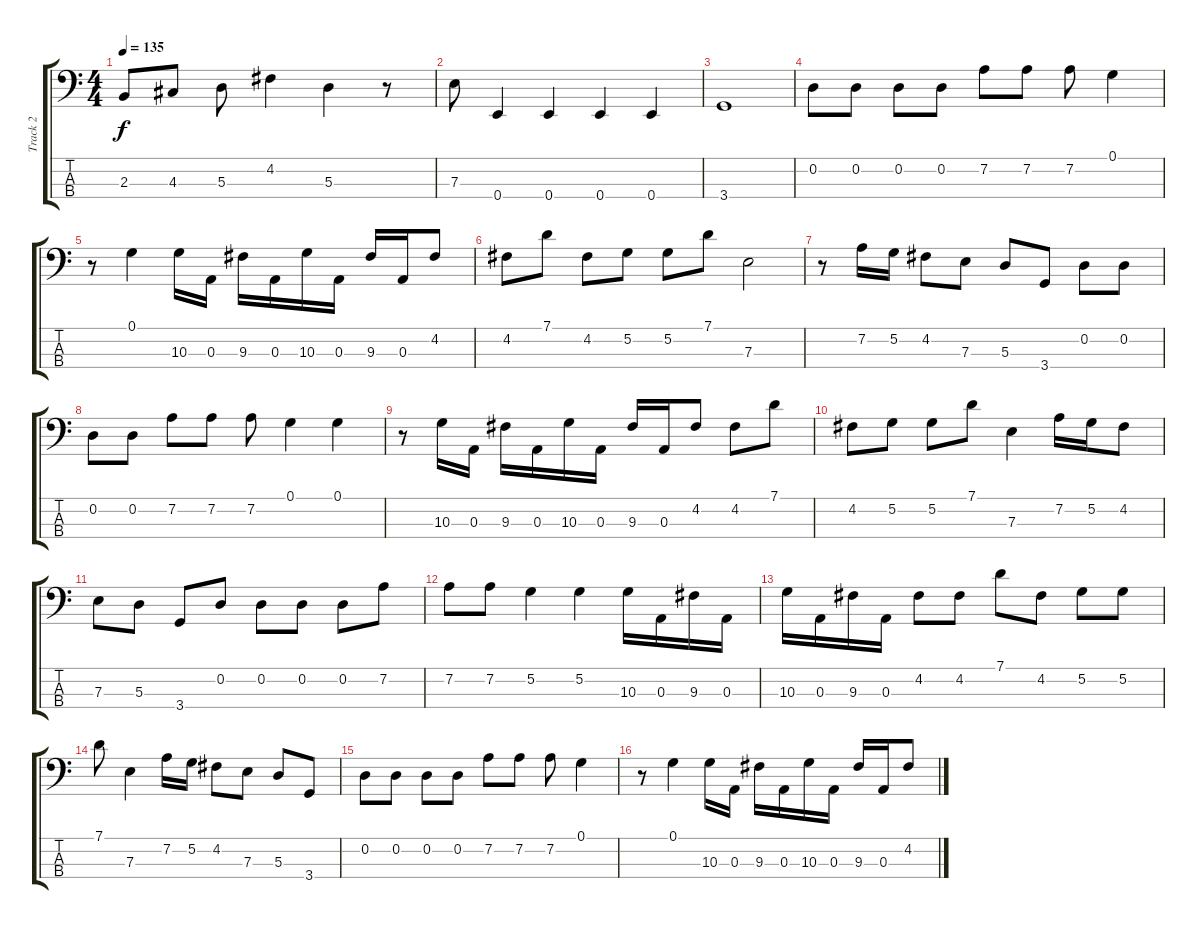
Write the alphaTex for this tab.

\track ("Track 2" "Track 2") {instrument electricbasspick}
\staff {score tabs}
\tuning (G2 D2 A1 E1) {hide}
\ts (4 4)
\tempo 135
\clef f4
\ks c
2.3.8{dy f} 4.3.8 5.3.8 4.2.4 5.3.4 r.8 |
7.3.8 0.4.4 0.4.4 0.4.4 0.4.4 |
3.4.1 |
0.2.8 0.2.8 0.2.8 0.2.8 7.2.8 7.2.8 7.2.8 0.1.4 |
r.8 0.1.4 10.3.16 0.3.16 9.3.16 0.3.16 10.3.16 0.3.16 9.3.16 0.3.16 4.2.8 |
4.2.8 7.1.8 4.2.8 5.2.8 5.2.8 7.1.8 7.3.2 |
r.8 7.2.16 5.2.16 4.2.8 7.3.8 5.3.8 3.4.8 0.2.8 0.2.8 |
0.2.8 0.2.8 7.2.8 7.2.8 7.2.8 0.1.4 0.1.4 |
r.8 10.3.16 0.3.16 9.3.16 0.3.16 10.3.16 0.3.16 9.3.16 0.3.16 4.2.8 4.2.8 7.1.8 |
4.2.8 5.2.8 5.2.8 7.1.8 7.3.4 7.2.16 5.2.16 4.2.8 |
7.3.8 5.3.8 3.4.8 0.2.8 0.2.8 0.2.8 0.2.8 7.2.8 |
7.2.8 7.2.8 5.2.4 5.2.4 10.3.16 0.3.16 9.3.16 0.3.16 |
10.3.16 0.3.16 9.3.16 0.3.16 4.2.8 4.2.8 7.1.8 4.2.8 5.2.8 5.2.8 |
7.1.8 7.3.4 7.2.16 5.2.16 4.2.8 7.3.8 5.3.8 3.4.8 |
0.2.8 0.2.8 0.2.8 0.2.8 7.2.8 7.2.8 7.2.8 0.1.4 |
r.8 0.1.4 10.3.16 0.3.16 9.3.16 0.3.16 10.3.16 0.3.16 9.3.16 0.3.16 4.2.8
